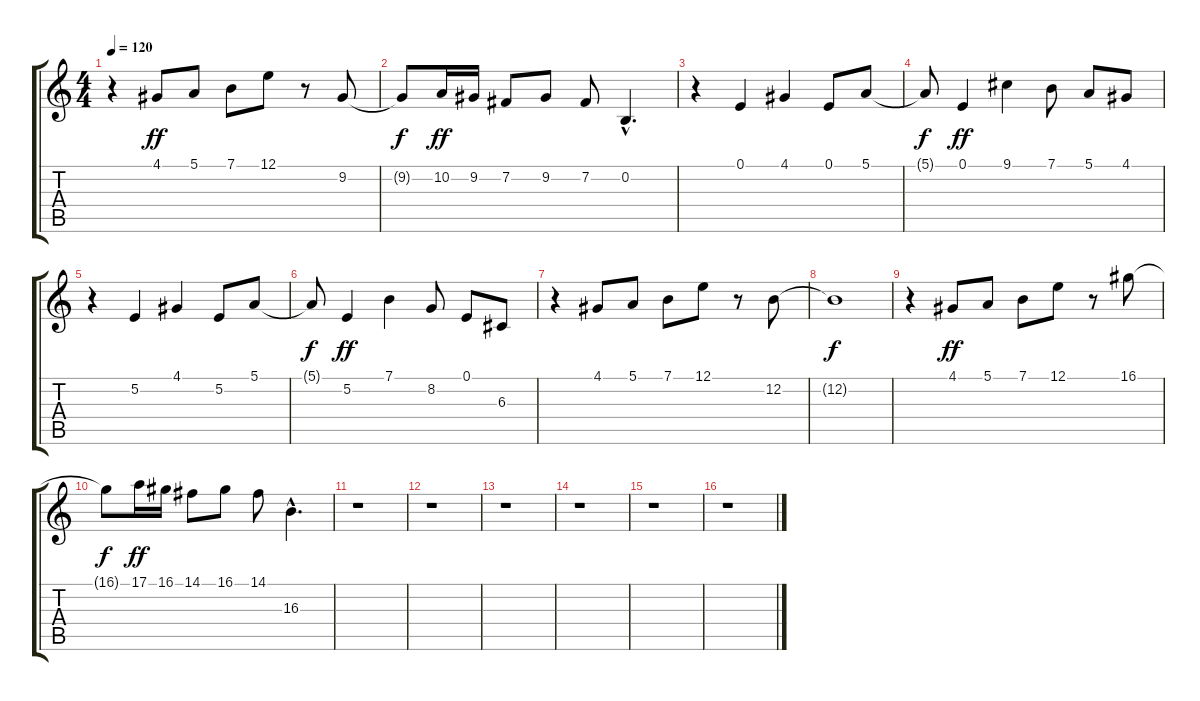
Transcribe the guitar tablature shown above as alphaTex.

\track "" {instrument tenorsax}
\staff {score tabs}
\tuning (E4 B3 G3 D3 A2 E2) {hide}
\ts (4 4)
\tempo 120
\clef g2
\ks c
r.4{dy f} 4.1.8{dy ff} 5.1.8 7.1.8 12.1.8 r.8 9.2.8 |
9.2{t}.8{dy f} 10.2.16{dy ff} 9.2.16 7.2.8 9.2.8 7.2.8 0.2{hac}.4{d} |
r.4 0.1.4 4.1.4 0.1.8 5.1.8 |
5.1{t}.8{dy f} 0.1.4{dy ff} 9.1.4 7.1.8 5.1.8 4.1.8 |
r.4 5.2.4 4.1.4 5.2.8 5.1.8 |
5.1{t}.8{dy f} 5.2.4{dy ff} 7.1.4 8.2.8 0.1.8 6.3.8 |
r.4 4.1.8 5.1.8 7.1.8 12.1.8 r.8 12.2.8 |
12.2{t}.1{dy f} |
r.4 4.1.8{dy ff} 5.1.8 7.1.8 12.1.8 r.8 16.1.8 |
16.1{t}.8{dy f} 17.1.16{dy ff} 16.1.16 14.1.8 16.1.8 14.1.8 16.3{hac}.4{d} |
r.1 |
r.1 |
r.1 |
r.1 |
r.1 |
r.1
